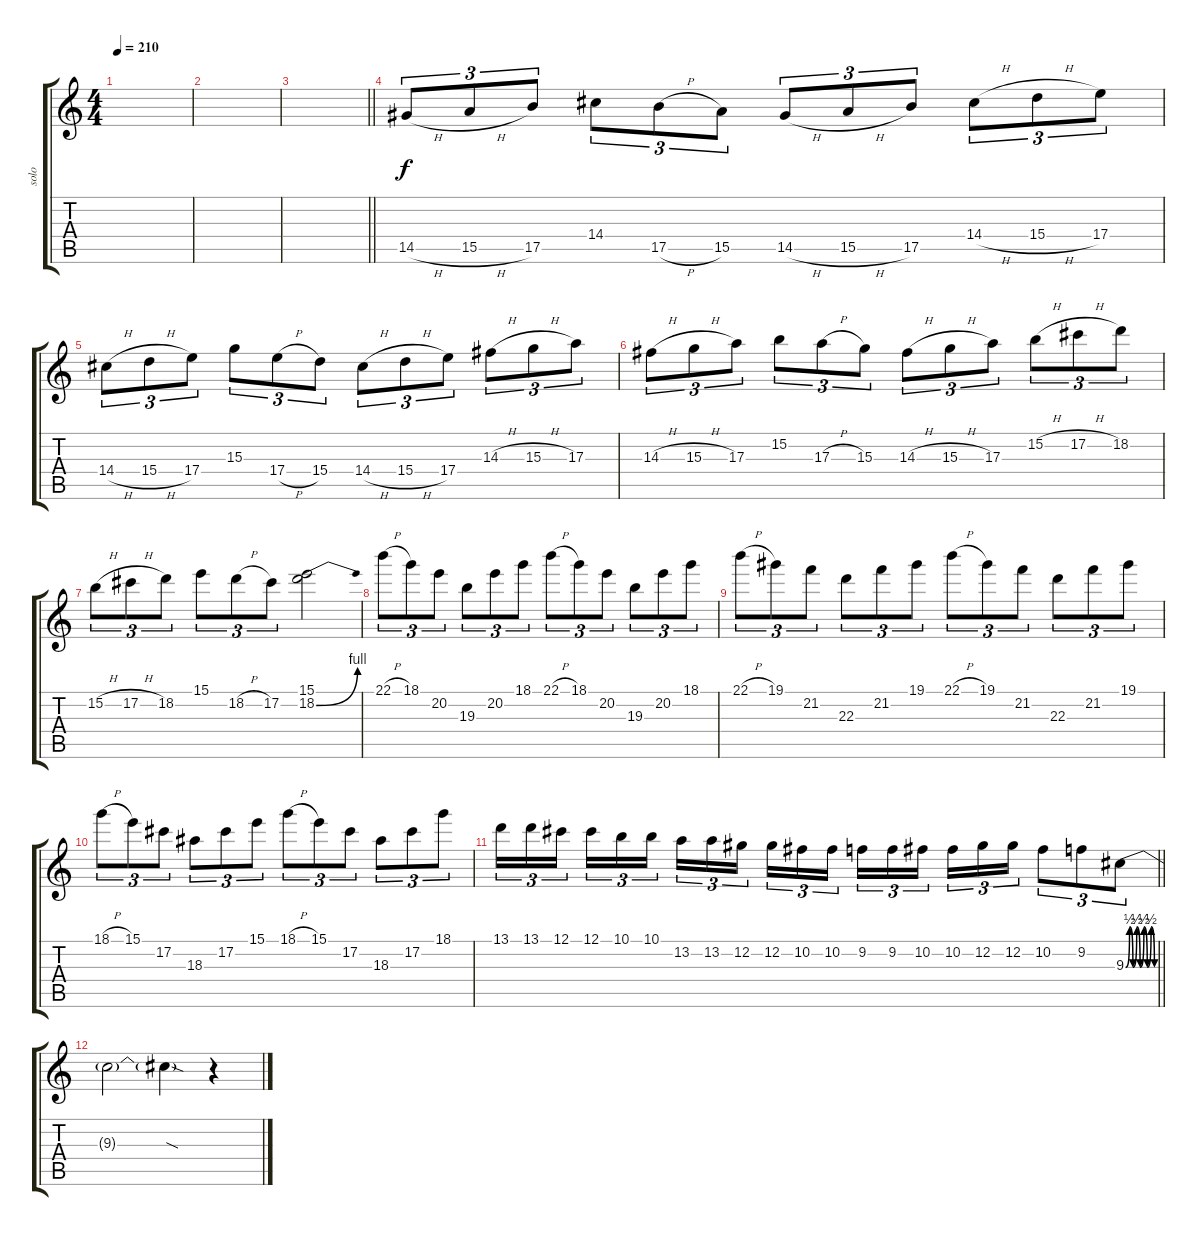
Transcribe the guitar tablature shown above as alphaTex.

\track ("solo" "solo") {instrument distortionguitar}
\staff {score tabs}
\tuning (Db4 Ab3 E3 B2 Gb2 B1) {hide}
\ts (4 4)
\tempo 210
\clef g2
\ks c
|
|
\barLineRight lightlight
|
\section ("" "")
14.5{h}.8{tu (3 2)} 15.5{h}.8{tu (3 2)} 17.5.8{tu (3 2)} 14.4.8{tu (3 2)} 17.5{h}.8{tu (3 2)} 15.5.8{tu (3 2)} 14.5{h}.8{tu (3 2)} 15.5{h}.8{tu (3 2)} 17.5.8{tu (3 2)} 14.4{h}.8{tu (3 2)} 15.4{h}.8{tu (3 2)} 17.4.8{tu (3 2)} |
14.4{h}.8{tu (3 2)} 15.4{h}.8{tu (3 2)} 17.4.8{tu (3 2)} 15.3.8{tu (3 2)} 17.4{h}.8{tu (3 2)} 15.4.8{tu (3 2)} 14.4{h}.8{tu (3 2)} 15.4{h}.8{tu (3 2)} 17.4.8{tu (3 2)} 14.3{h}.8{tu (3 2)} 15.3{h}.8{tu (3 2)} 17.3.8{tu (3 2)} |
14.3{h}.8{tu (3 2)} 15.3{h}.8{tu (3 2)} 17.3.8{tu (3 2)} 15.2.8{tu (3 2)} 17.3{h}.8{tu (3 2)} 15.3.8{tu (3 2)} 14.3{h}.8{tu (3 2)} 15.3{h}.8{tu (3 2)} 17.3.8{tu (3 2)} 15.2{h}.8{tu (3 2)} 17.2{h}.8{tu (3 2)} 18.2.8{tu (3 2)} |
15.2{h}.8{tu (3 2)} 17.2{h}.8{tu (3 2)} 18.2.8{tu (3 2)} 15.1.8{tu (3 2)} 18.2{h}.8{tu (3 2)} 17.2.8{tu (3 2)} (15.1 18.2{be (bend 0 0 60 4)}).2 |
22.1{h}.8{tu (3 2)} 18.1.8{tu (3 2)} 20.2.8{tu (3 2)} 19.3.8{tu (3 2)} 20.2.8{tu (3 2)} 18.1.8{tu (3 2)} 22.1{h}.8{tu (3 2)} 18.1.8{tu (3 2)} 20.2.8{tu (3 2)} 19.3.8{tu (3 2)} 20.2.8{tu (3 2)} 18.1.8{tu (3 2)} |
22.1{h}.8{tu (3 2)} 19.1.8{tu (3 2)} 21.2.8{tu (3 2)} 22.3.8{tu (3 2)} 21.2.8{tu (3 2)} 19.1.8{tu (3 2)} 22.1{h}.8{tu (3 2)} 19.1.8{tu (3 2)} 21.2.8{tu (3 2)} 22.3.8{tu (3 2)} 21.2.8{tu (3 2)} 19.1.8{tu (3 2)} |
18.1{h}.8{tu (3 2)} 15.1.8{tu (3 2)} 17.2.8{tu (3 2)} 18.3.8{tu (3 2)} 17.2.8{tu (3 2)} 15.1.8{tu (3 2)} 18.1{h}.8{tu (3 2)} 15.1.8{tu (3 2)} 17.2.8{tu (3 2)} 18.3.8{tu (3 2)} 17.2.8{tu (3 2)} 18.1.8{tu (3 2)} |
\barLineRight lightlight
13.1.16{tu (3 2)} 13.1.16{tu (3 2)} 12.1.16{tu (3 2) beam splitsecondary} 12.1.16{tu (3 2)} 10.1.16{tu (3 2)} 10.1.16{tu (3 2)} 13.2.16{tu (3 2)} 13.2.16{tu (3 2)} 12.2.16{tu (3 2) beam splitsecondary} 12.2.16{tu (3 2)} 10.2.16{tu (3 2)} 10.2.16{tu (3 2)} 9.2.16{tu (3 2)} 9.2.16{tu (3 2)} 10.2.16{tu (3 2) beam splitsecondary} 10.2.16{tu (3 2)} 12.2.16{tu (3 2)} 12.2.16{tu (3 2)} 10.2.8{tu (3 2)} 9.2.8{tu (3 2)} 9.3{be (custom 0 0 8 2 15 0 23 2 30 0 38 2 45 0 53 2 60 0)}.8{tu (3 2)} |
\section ("" "")
9.3{t}.2 9.3{sod t}.4 r.4
